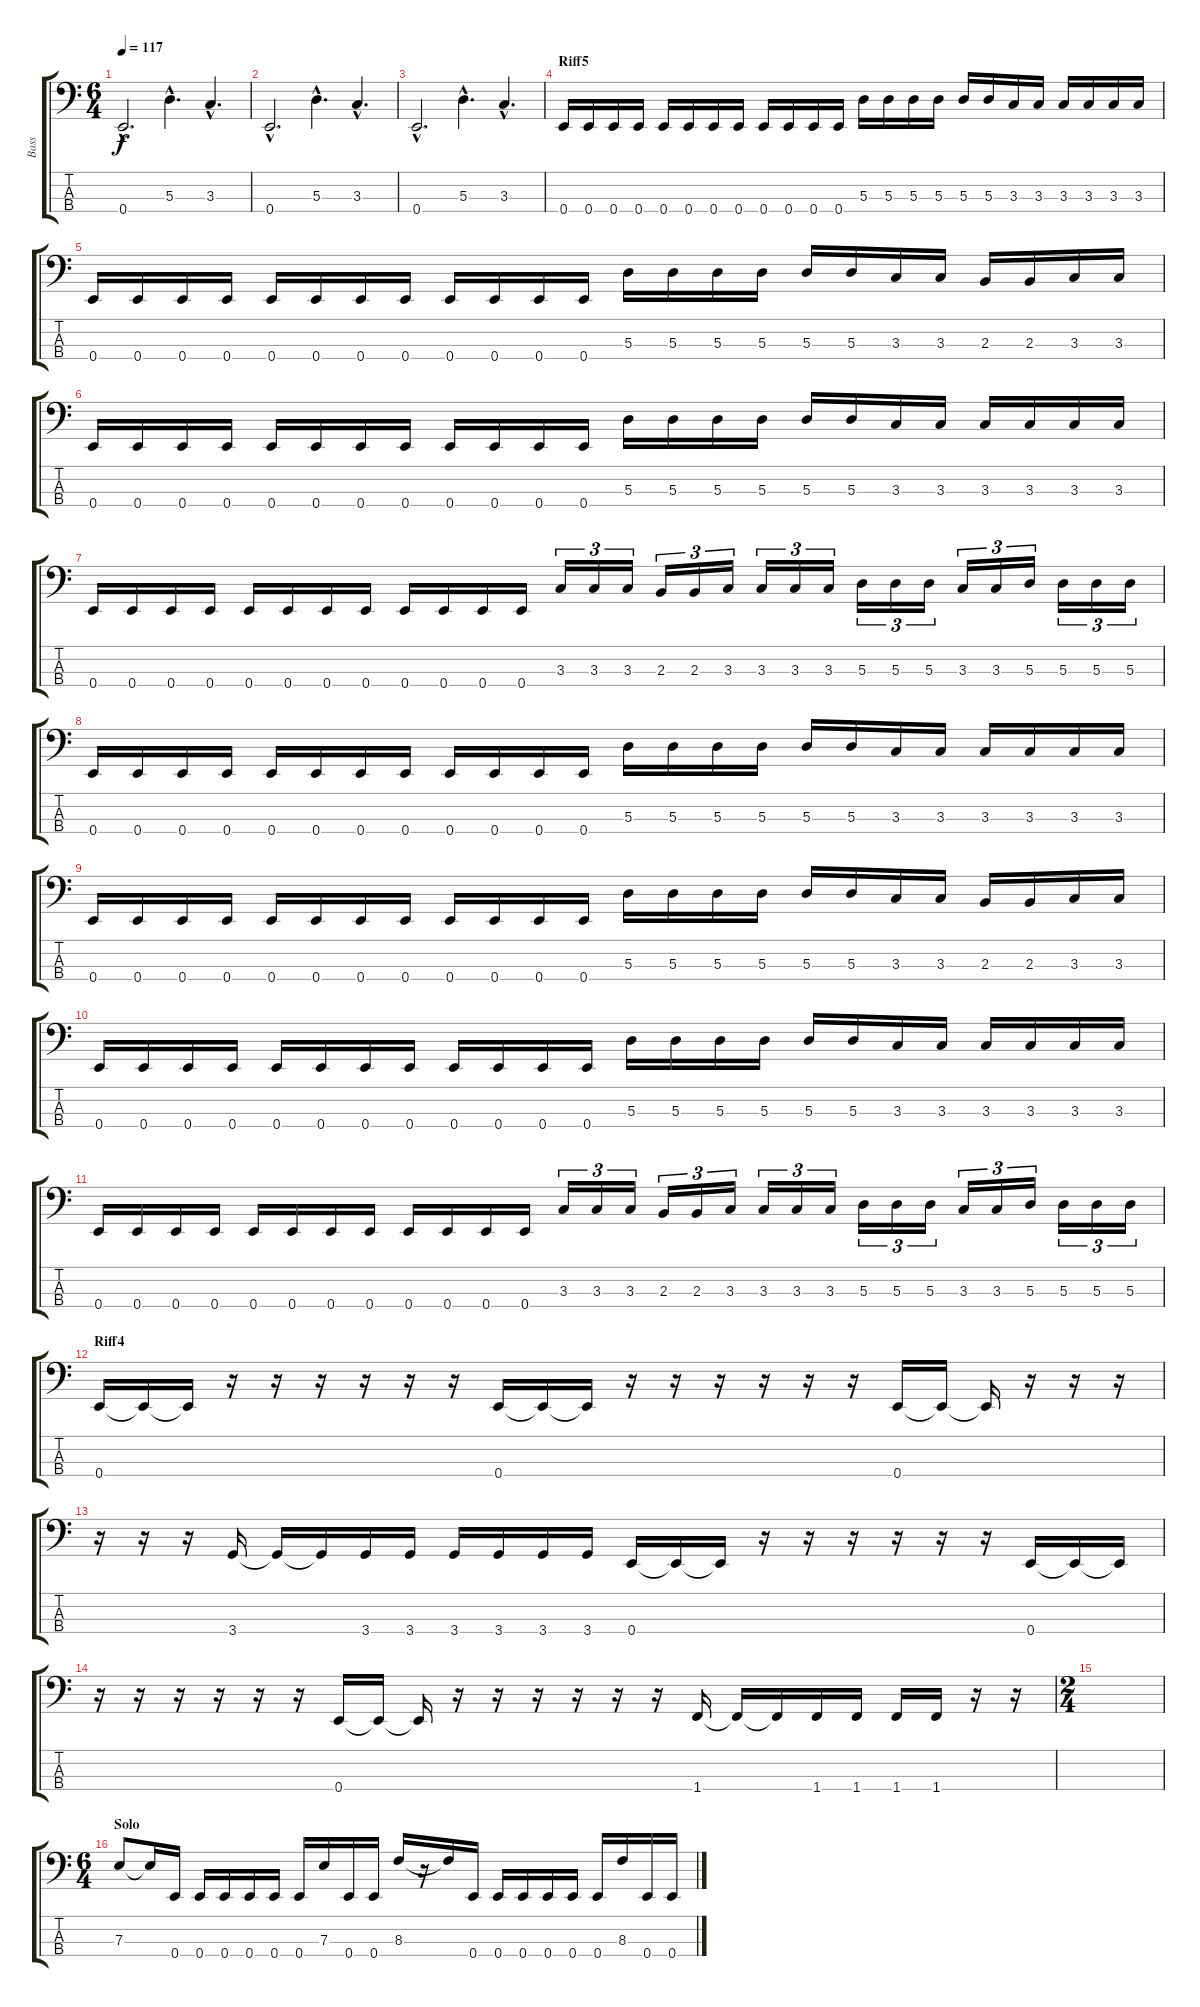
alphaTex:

\track ("Bass" "Bass") {instrument electricbasspick}
\staff {score tabs}
\tuning (G2 D2 A1 E1) {hide}
\ts (6 4)
\tempo 117
\clef f4
\ks c
0.4{hac}.2{d dy f} 5.3{hac}.4{d} 3.3{hac}.4{d} |
0.4{hac}.2{d} 5.3{hac}.4{d} 3.3{hac}.4{d} |
0.4{hac}.2{d} 5.3{hac}.4{d} 3.3{hac}.4{d} |
\section ("" "Riff5")
0.4.16 0.4.16 0.4.16 0.4.16 0.4.16 0.4.16 0.4.16 0.4.16 0.4.16 0.4.16 0.4.16 0.4.16 5.3.16 5.3.16 5.3.16 5.3.16 5.3.16 5.3.16 3.3.16 3.3.16 3.3.16 3.3.16 3.3.16 3.3.16 |
0.4.16 0.4.16 0.4.16 0.4.16 0.4.16 0.4.16 0.4.16 0.4.16 0.4.16 0.4.16 0.4.16 0.4.16 5.3.16 5.3.16 5.3.16 5.3.16 5.3.16 5.3.16 3.3.16 3.3.16 2.3.16 2.3.16 3.3.16 3.3.16 |
0.4.16 0.4.16 0.4.16 0.4.16 0.4.16 0.4.16 0.4.16 0.4.16 0.4.16 0.4.16 0.4.16 0.4.16 5.3.16 5.3.16 5.3.16 5.3.16 5.3.16 5.3.16 3.3.16 3.3.16 3.3.16 3.3.16 3.3.16 3.3.16 |
0.4.16 0.4.16 0.4.16 0.4.16 0.4.16 0.4.16 0.4.16 0.4.16 0.4.16 0.4.16 0.4.16 0.4.16 3.3.16{tu (3 2)} 3.3.16{tu (3 2)} 3.3.16{tu (3 2)} 2.3.16{tu (3 2)} 2.3.16{tu (3 2)} 3.3.16{tu (3 2)} 3.3.16{tu (3 2)} 3.3.16{tu (3 2)} 3.3.16{tu (3 2)} 5.3.16{tu (3 2)} 5.3.16{tu (3 2)} 5.3.16{tu (3 2)} 3.3.16{tu (3 2)} 3.3.16{tu (3 2)} 5.3.16{tu (3 2)} 5.3.16{tu (3 2)} 5.3.16{tu (3 2)} 5.3.16{tu (3 2)} |
0.4.16 0.4.16 0.4.16 0.4.16 0.4.16 0.4.16 0.4.16 0.4.16 0.4.16 0.4.16 0.4.16 0.4.16 5.3.16 5.3.16 5.3.16 5.3.16 5.3.16 5.3.16 3.3.16 3.3.16 3.3.16 3.3.16 3.3.16 3.3.16 |
0.4.16 0.4.16 0.4.16 0.4.16 0.4.16 0.4.16 0.4.16 0.4.16 0.4.16 0.4.16 0.4.16 0.4.16 5.3.16 5.3.16 5.3.16 5.3.16 5.3.16 5.3.16 3.3.16 3.3.16 2.3.16 2.3.16 3.3.16 3.3.16 |
0.4.16 0.4.16 0.4.16 0.4.16 0.4.16 0.4.16 0.4.16 0.4.16 0.4.16 0.4.16 0.4.16 0.4.16 5.3.16 5.3.16 5.3.16 5.3.16 5.3.16 5.3.16 3.3.16 3.3.16 3.3.16 3.3.16 3.3.16 3.3.16 |
0.4.16 0.4.16 0.4.16 0.4.16 0.4.16 0.4.16 0.4.16 0.4.16 0.4.16 0.4.16 0.4.16 0.4.16 3.3.16{tu (3 2)} 3.3.16{tu (3 2)} 3.3.16{tu (3 2)} 2.3.16{tu (3 2)} 2.3.16{tu (3 2)} 3.3.16{tu (3 2)} 3.3.16{tu (3 2)} 3.3.16{tu (3 2)} 3.3.16{tu (3 2)} 5.3.16{tu (3 2)} 5.3.16{tu (3 2)} 5.3.16{tu (3 2)} 3.3.16{tu (3 2)} 3.3.16{tu (3 2)} 5.3.16{tu (3 2)} 5.3.16{tu (3 2)} 5.3.16{tu (3 2)} 5.3.16{tu (3 2)} |
\section ("" "Riff4")
0.4.16 0.4{t}.16 0.4{t}.16 r.16 r.16 r.16 r.16 r.16 r.16 0.4.16 0.4{t}.16 0.4{t}.16 r.16 r.16 r.16 r.16 r.16 r.16 0.4.16 0.4{t}.16 0.4{t}.16 r.16 r.16 r.16 |
r.16 r.16 r.16 3.4.16 3.4{t}.16 3.4{t}.16 3.4.16 3.4.16 3.4.16 3.4.16 3.4.16 3.4.16 0.4.16 0.4{t}.16 0.4{t}.16 r.16 r.16 r.16 r.16 r.16 r.16 0.4.16 0.4{t}.16 0.4{t}.16 |
r.16 r.16 r.16 r.16 r.16 r.16 0.4.16 0.4{t}.16 0.4{t}.16 r.16 r.16 r.16 r.16 r.16 r.16 1.4.16 1.4{t}.16 1.4{t}.16 1.4.16 1.4.16 1.4.16 1.4.16 r.16 r.16 |
\ts (2 4)
|
\ts (6 4)
\section ("" "Solo")
7.3.8 7.3{t}.16 0.4.16 0.4.16 0.4.16 0.4.16 0.4.16 0.4.16 7.3.16 0.4.16 0.4.16 8.3.16 r.16 8.3{t}.16 0.4.16 0.4.16 0.4.16 0.4.16 0.4.16 0.4.16 8.3.16 0.4.16 0.4.16
